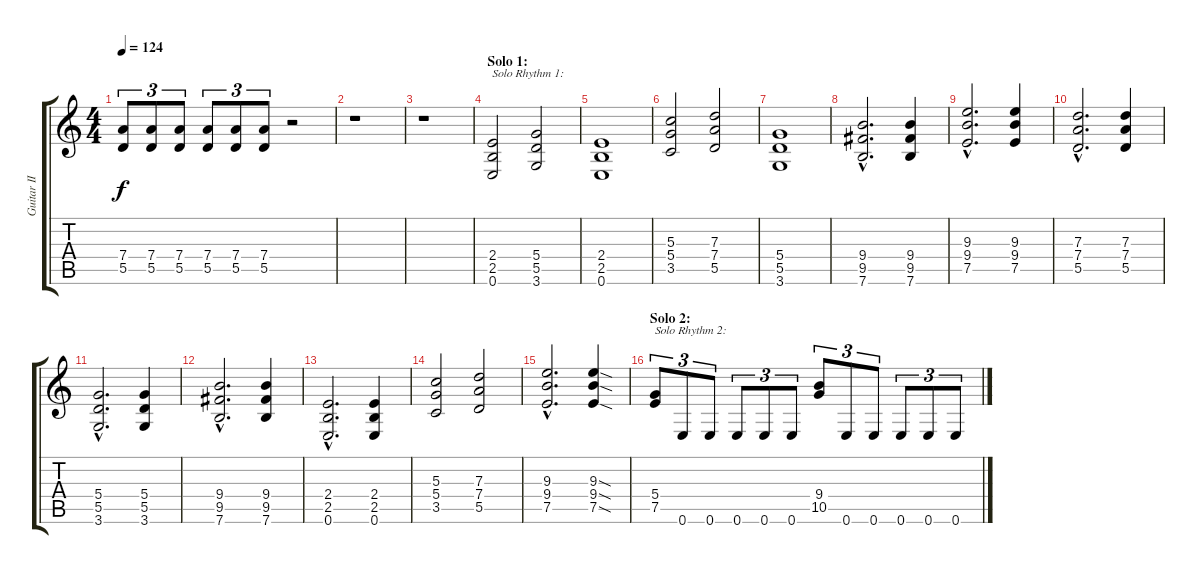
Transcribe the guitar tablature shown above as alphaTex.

\track ("Guitar II" "Guitar II") {instrument distortionguitar}
\staff {score tabs}
\tuning (E4 B3 G3 D3 A2 E2) {hide}
\ts (4 4)
\tempo 124
\clef g2
\ks c
(7.4 5.5).8{tu (3 2) dy f} (7.4 5.5).8{tu (3 2)} (7.4 5.5).8{tu (3 2)} (7.4 5.5).8{tu (3 2)} (7.4 5.5).8{tu (3 2)} (7.4 5.5).8{tu (3 2)} r.2 |
r.1 |
r.1 |
\section ("" "Solo 1:")
(2.4 2.5 0.6).2{txt "Solo Rhythm 1:"} (5.4 5.5 3.6).2 |
(2.4 2.5 0.6).1 |
(5.3 5.4 3.5).2 (7.3 7.4 5.5).2 |
(5.4 5.5 3.6).1 |
(9.4{hac} 9.5{hac} 7.6{hac}).2{d} (9.4 9.5 7.6).4 |
(9.3{hac} 9.4{hac} 7.5{hac}).2{d} (9.3 9.4 7.5).4 |
(7.3{hac} 7.4{hac} 5.5{hac}).2{d} (7.3 7.4 5.5).4 |
(5.4{hac} 5.5{hac} 3.6{hac}).2{d} (5.4 5.5 3.6).4 |
(9.4{hac} 9.5{hac} 7.6{hac}).2{d} (9.4 9.5 7.6).4 |
(2.4{hac} 2.5{hac} 0.6{hac}).2{d} (2.4 2.5 0.6).4 |
(5.3 5.4 3.5).2 (7.3 7.4 5.5).2 |
(9.3{hac} 9.4{hac} 7.5{hac}).2{d} (9.3{sod} 9.4{sod} 7.5{sod}).4 |
\section ("" "Solo 2:")
(5.4 7.5).8{tu (3 2) txt "Solo Rhythm 2:"} 0.6.8{tu (3 2)} 0.6.8{tu (3 2)} 0.6.8{tu (3 2)} 0.6.8{tu (3 2)} 0.6.8{tu (3 2)} (9.4 10.5).8{tu (3 2)} 0.6.8{tu (3 2)} 0.6.8{tu (3 2)} 0.6.8{tu (3 2)} 0.6.8{tu (3 2)} 0.6.8{tu (3 2)}
